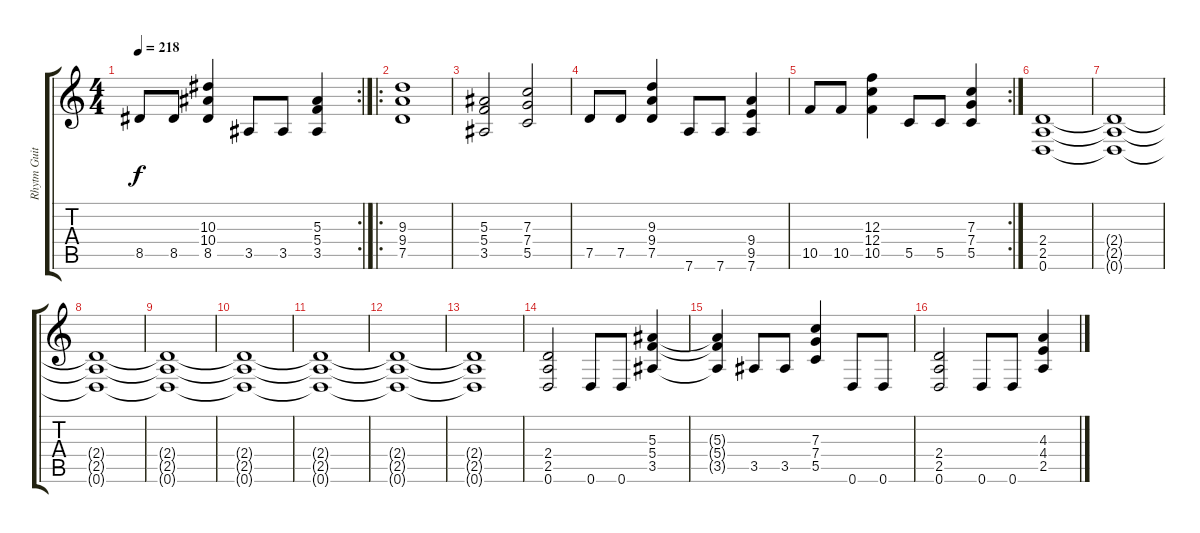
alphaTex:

\track ("Rhytm Guitar" "Rhytm Guit") {instrument distortionguitar}
\staff {score tabs}
\tuning (D4 A3 F3 C3 G2 D2) {hide}
\rc 2
\ts (4 4)
\tempo 218
\clef g2
\ks c
8.5.8{dy f} 8.5.8 (10.3 10.4 8.5).4 3.5.8 3.5.8 (5.3 5.4 3.5).4 |
\ro
(9.3 9.4 7.5).1 |
(5.3 5.4 3.5).2 (7.3 7.4 5.5).2 |
7.5.8 7.5.8 (9.3 9.4 7.5).4 7.6.8 7.6.8 (9.4 9.5 7.6).4 |
\rc 2
10.5.8 10.5.8 (12.3 12.4 10.5).4 5.5.8 5.5.8 (7.3 7.4 5.5).4 |
(2.4 2.5 0.6).1 |
(2.4{t} 2.5{t} 0.6{t}).1 |
(2.4{t} 2.5{t} 0.6{t}).1 |
(2.4{t} 2.5{t} 0.6{t}).1 |
(2.4{t} 2.5{t} 0.6{t}).1 |
(2.4{t} 2.5{t} 0.6{t}).1 |
(2.4{t} 2.5{t} 0.6{t}).1 |
(2.4{t} 2.5{t} 0.6{t}).1 |
(2.4 2.5 0.6).2 0.6.8 0.6.8 (5.3 5.4 3.5).4 |
(5.3{t} 5.4{t} 3.5{t}).4 3.5.8 3.5.8 (7.3 7.4 5.5).4 0.6.8 0.6.8 |
(2.4 2.5 0.6).2 0.6.8 0.6.8 (4.3 4.4 2.5).4
